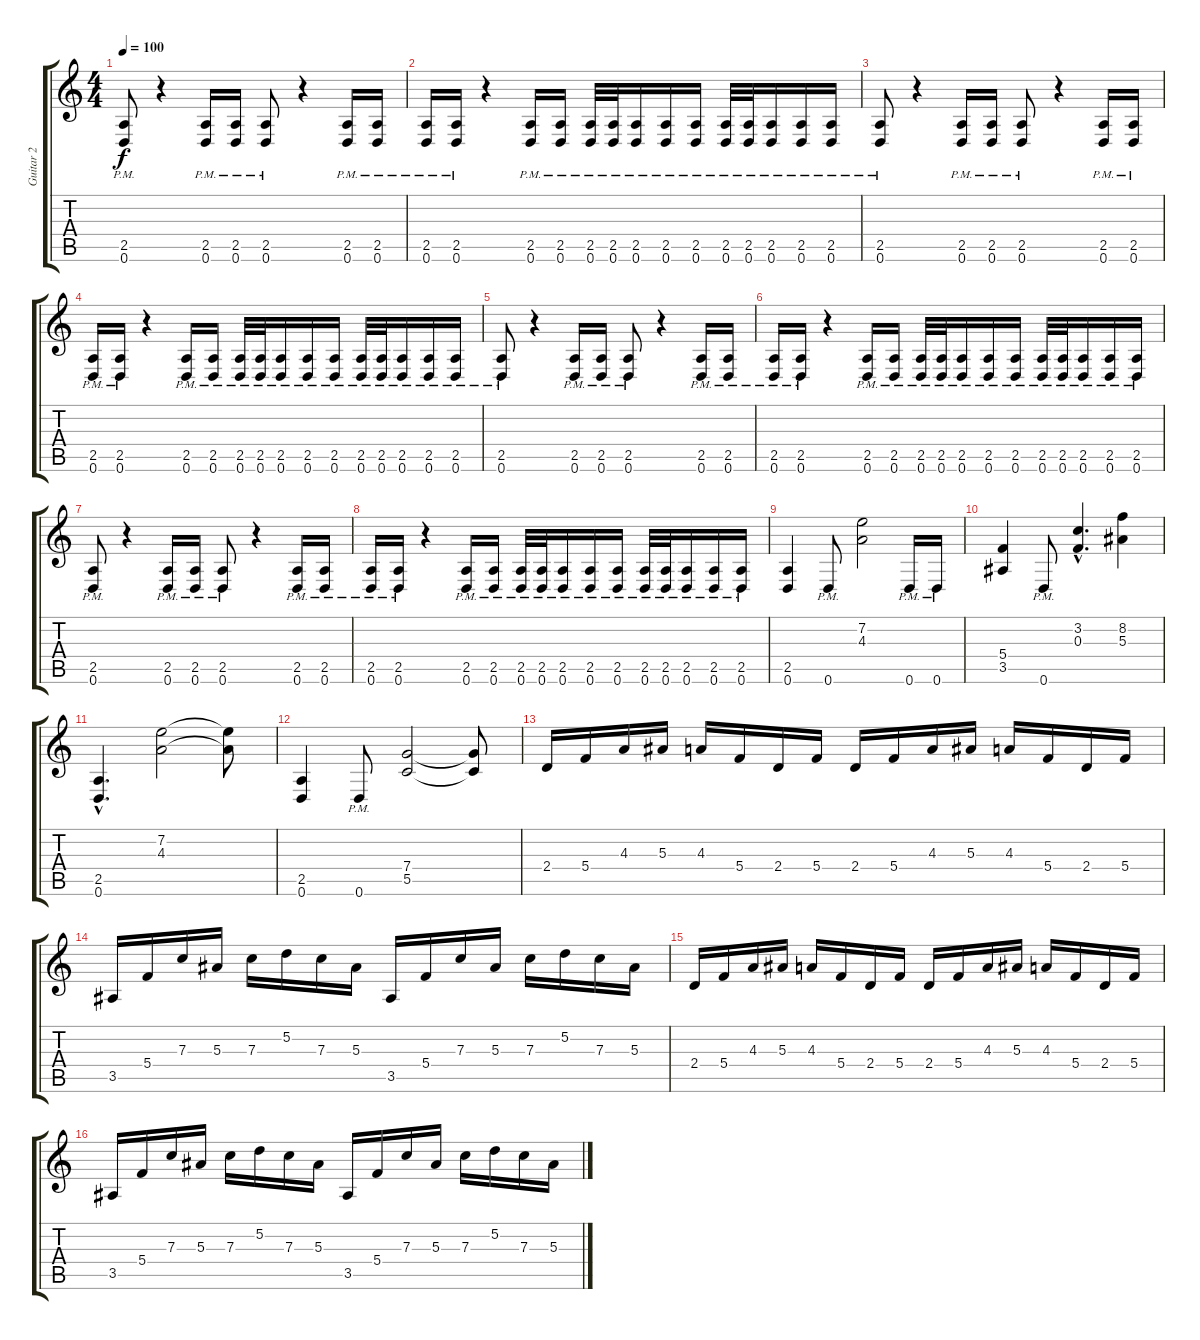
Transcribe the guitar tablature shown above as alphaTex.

\track ("Guitar 2" "Guitar 2") {instrument overdrivenguitar}
\staff {score tabs}
\tuning (D4 A3 F3 C3 G2 D2) {hide}
\ts (4 4)
\tempo 100
\clef g2
\ks c
(2.5{pm} 0.6{pm}).8{dy f} r.4 (2.5{pm} 0.6{pm}).16 (2.5{pm} 0.6{pm}).16 (2.5{pm} 0.6{pm}).8 r.4 (2.5{pm} 0.6{pm}).16 (2.5{pm} 0.6{pm}).16 |
(2.5{pm} 0.6{pm}).16 (2.5{pm} 0.6{pm}).16 r.4 (2.5{pm} 0.6{pm}).16 (2.5{pm} 0.6{pm}).16 (2.5{pm} 0.6{pm}).32 (2.5{pm} 0.6{pm}).32 (2.5{pm} 0.6{pm}).16 (2.5{pm} 0.6{pm}).16 (2.5{pm} 0.6{pm}).16 (2.5{pm} 0.6{pm}).32 (2.5{pm} 0.6{pm}).32 (2.5{pm} 0.6{pm}).16 (2.5{pm} 0.6{pm}).16 (2.5{pm} 0.6{pm}).16 |
(2.5{pm} 0.6{pm}).8 r.4 (2.5{pm} 0.6{pm}).16 (2.5{pm} 0.6{pm}).16 (2.5{pm} 0.6{pm}).8 r.4 (2.5{pm} 0.6{pm}).16 (2.5{pm} 0.6{pm}).16 |
(2.5{pm} 0.6{pm}).16 (2.5{pm} 0.6{pm}).16 r.4 (2.5{pm} 0.6{pm}).16 (2.5{pm} 0.6{pm}).16 (2.5{pm} 0.6{pm}).32 (2.5{pm} 0.6{pm}).32 (2.5{pm} 0.6{pm}).16 (2.5{pm} 0.6{pm}).16 (2.5{pm} 0.6{pm}).16 (2.5{pm} 0.6{pm}).32 (2.5{pm} 0.6{pm}).32 (2.5{pm} 0.6{pm}).16 (2.5{pm} 0.6{pm}).16 (2.5{pm} 0.6{pm}).16 |
(2.5{pm} 0.6{pm}).8 r.4 (2.5{pm} 0.6{pm}).16 (2.5{pm} 0.6{pm}).16 (2.5{pm} 0.6{pm}).8 r.4 (2.5{pm} 0.6{pm}).16 (2.5{pm} 0.6{pm}).16 |
(2.5{pm} 0.6{pm}).16 (2.5{pm} 0.6{pm}).16 r.4 (2.5{pm} 0.6{pm}).16 (2.5{pm} 0.6{pm}).16 (2.5{pm} 0.6{pm}).32 (2.5{pm} 0.6{pm}).32 (2.5{pm} 0.6{pm}).16 (2.5{pm} 0.6{pm}).16 (2.5{pm} 0.6{pm}).16 (2.5{pm} 0.6{pm}).32 (2.5{pm} 0.6{pm}).32 (2.5{pm} 0.6{pm}).16 (2.5{pm} 0.6{pm}).16 (2.5{pm} 0.6{pm}).16 |
(2.5{pm} 0.6{pm}).8 r.4 (2.5{pm} 0.6{pm}).16 (2.5{pm} 0.6{pm}).16 (2.5{pm} 0.6{pm}).8 r.4 (2.5{pm} 0.6{pm}).16 (2.5{pm} 0.6{pm}).16 |
(2.5{pm} 0.6{pm}).16 (2.5{pm} 0.6{pm}).16 r.4 (2.5{pm} 0.6{pm}).16 (2.5{pm} 0.6{pm}).16 (2.5{pm} 0.6{pm}).32 (2.5{pm} 0.6{pm}).32 (2.5{pm} 0.6{pm}).16 (2.5{pm} 0.6{pm}).16 (2.5{pm} 0.6{pm}).16 (2.5{pm} 0.6{pm}).32 (2.5{pm} 0.6{pm}).32 (2.5{pm} 0.6{pm}).16 (2.5{pm} 0.6{pm}).16 (2.5{pm} 0.6{pm}).16 |
(2.5 0.6).4 0.6{pm}.8 (7.2 4.3).2 0.6{pm}.16 0.6{pm}.16 |
(5.4 3.5).4 0.6{pm}.8 (3.2{hac} 0.3{hac}).4{d} (8.2 5.3).4 |
(2.5{hac} 0.6{hac}).4{d} (7.2 4.3).2 (7.2{t} 4.3{t}).8 |
(2.5 0.6).4 0.6{pm}.8 (7.4 5.5).2 (7.4{t} 5.5{t}).8 |
2.4.16 5.4.16 4.3.16 5.3.16 4.3.16 5.4.16 2.4.16 5.4.16 2.4.16 5.4.16 4.3.16 5.3.16 4.3.16 5.4.16 2.4.16 5.4.16 |
3.5.16 5.4.16 7.3.16 5.3.16 7.3.16 5.2.16 7.3.16 5.3.16 3.5.16 5.4.16 7.3.16 5.3.16 7.3.16 5.2.16 7.3.16 5.3.16 |
2.4.16 5.4.16 4.3.16 5.3.16 4.3.16 5.4.16 2.4.16 5.4.16 2.4.16 5.4.16 4.3.16 5.3.16 4.3.16 5.4.16 2.4.16 5.4.16 |
3.5.16 5.4.16 7.3.16 5.3.16 7.3.16 5.2.16 7.3.16 5.3.16 3.5.16 5.4.16 7.3.16 5.3.16 7.3.16 5.2.16 7.3.16 5.3.16
